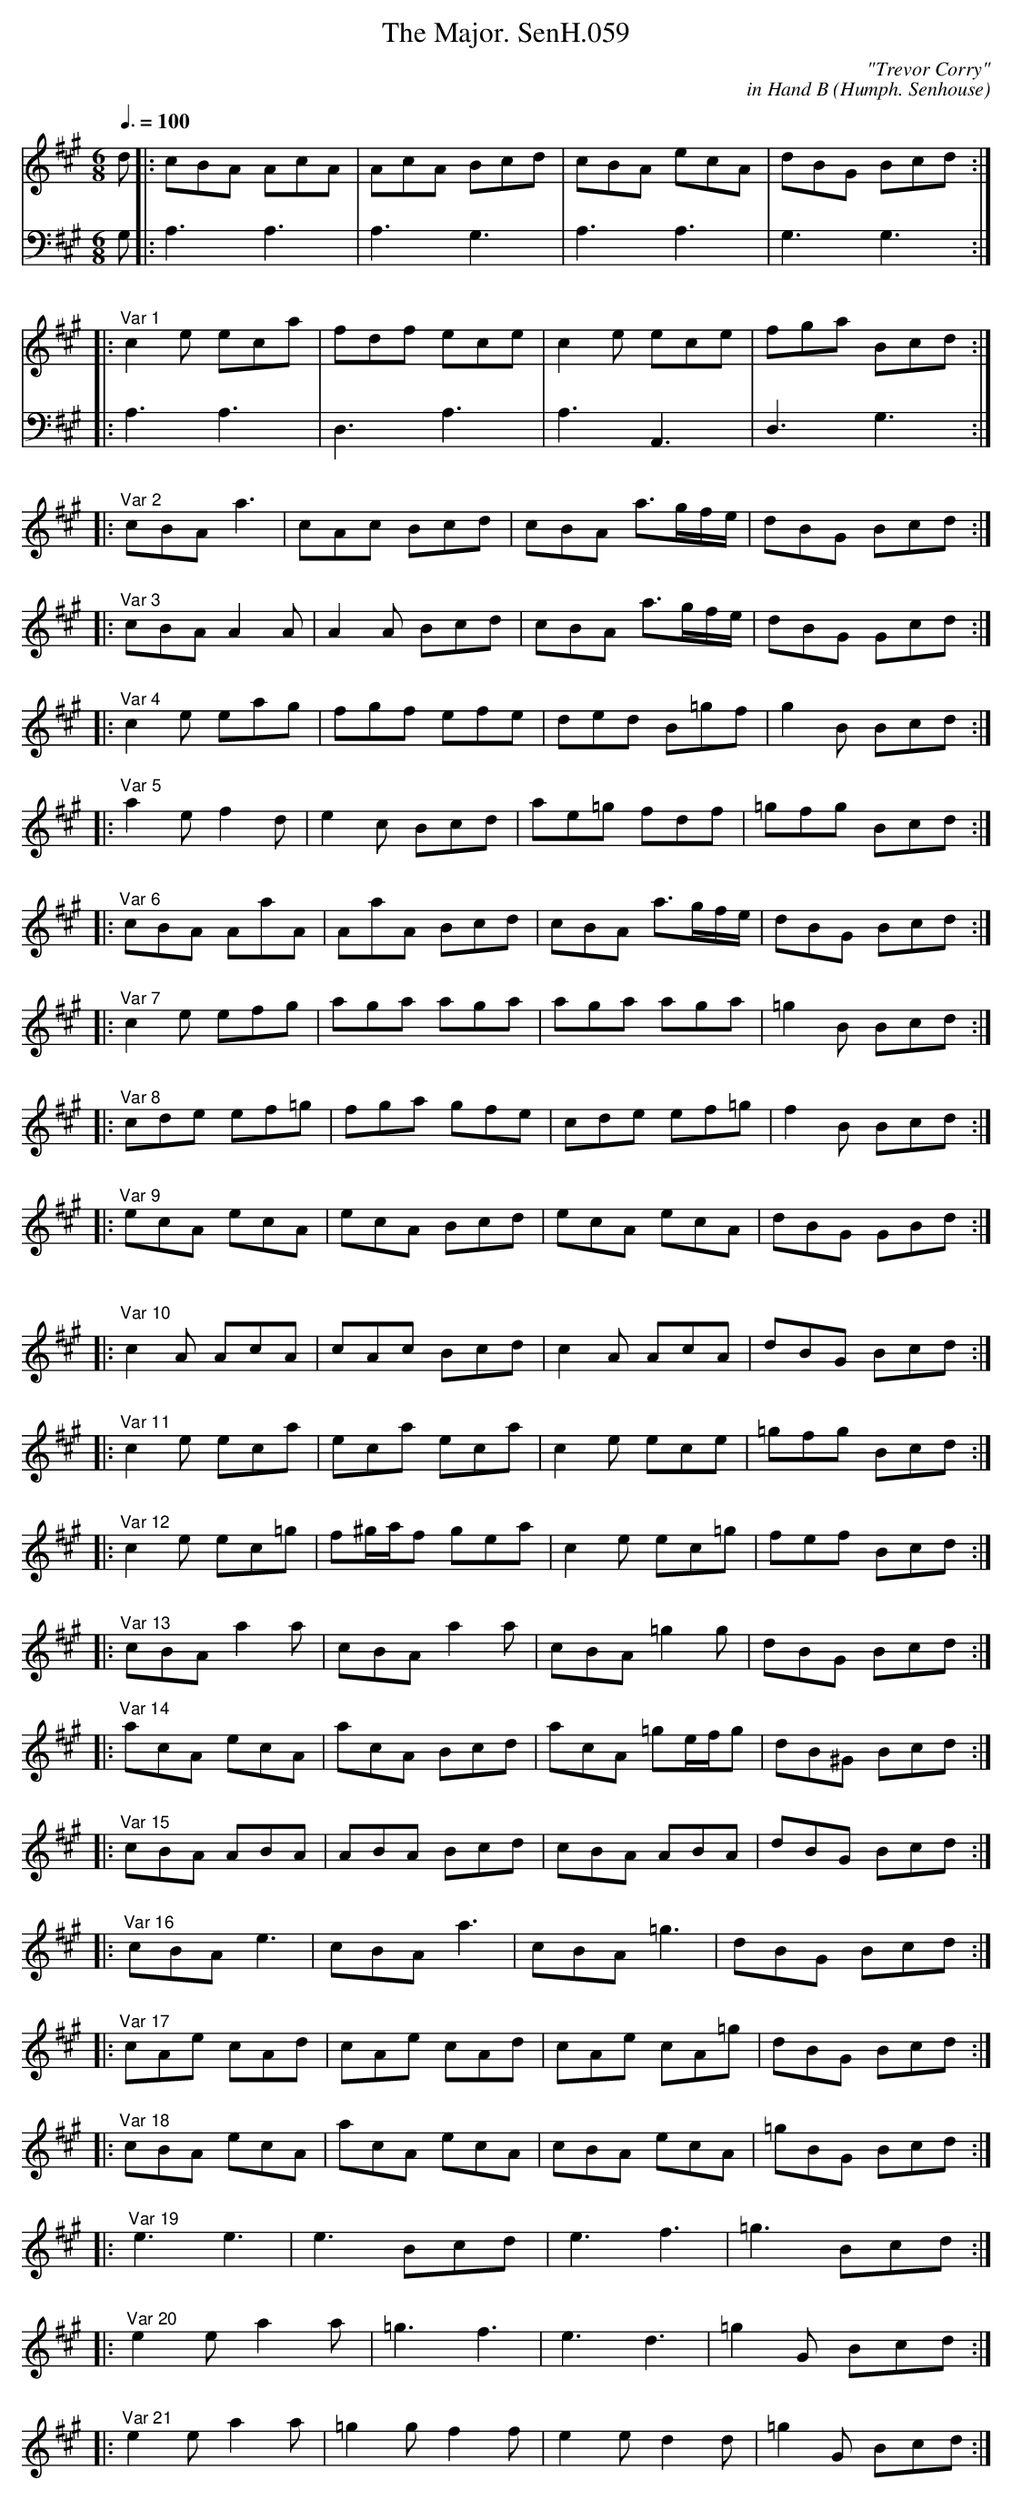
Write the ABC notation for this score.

X:1
T:Major. SenH.059, The
C:"Trevor Corry"
C:in Hand B (Humph. Senhouse)
Q:3/8=100
M:6/8
L:1/8
K:A
V:1
d |: cBA AcA | AcA Bcd | cBA ecA | dBG Bcd :|
|: "^Var 1"c2e eca | fdf ece | c2e ece | fga Bcd :|
|: "^Var 2"cBA a3 | cAc Bcd | cBA a>gf/e/ | dBG Bcd :|
|: "^Var 3"cBA A2A | A2 A Bcd | cBA a>gf/e/ | dBG Gcd :|
|: "^Var 4"c2e eag | fgf efe |ded B=gf | g2B Bcd :|
|: "^Var 5"a2 ef2d | e2c Bcd | ae=g fdf | =gfg Bcd :|
|: "^Var 6"cBA AaA | AaA Bcd | cBA a>gf/e/ | dBG Bcd :|
|: "^Var 7"c2e efg | aga aga | aga aga | =g2B Bcd :|
|: "^Var 8"cde ef=g | fga gfe | cde ef=g | f2B Bcd :|
|: "^Var 9"ecA ecA | ecA Bcd | ecA ecA | dBG GBd :|
|: "^Var 10"c2A AcA | cAc Bcd | c2A AcA | dBG Bcd :|
|: "^Var 11"c2e eca | eca eca | c2e ece | =gfg Bcd :|
|: "^Var 12"c2e ec=g | f^g/a/f gea | c2e ec=g | fef Bcd :|
|: "^Var 13"cBA a2a | cBA a2a | cBA =g2g | dBG Bcd :|
|: "^Var 14"acA ecA | acA Bcd | acA =ge/f/g | dB^G Bcd :|
|: "^Var 15"cBA ABA | ABA Bcd | cBA ABA | dBG Bcd :|
|: "^Var 16"cBA e3 | cBA a3 | cBA =g3 | dBG Bcd :|
|: "^Var 17"cAe cAd | cAe cAd | cAe cA=g | dBG Bcd :|
|: "^Var 18"cBA ecA | acA ecA | cBA ecA | =gBG Bcd :|
|: "^Var 19"e3e3 | e3 Bcd | e3f3 | =g3 Bcd :|
|: "^Var 20"e2e a2a | =g3f3 | e3d3 | =g2G Bcd :|
|: "^Var 21"e2e a2a | =g2g f2f | e2e d2d | =g2G Bcd :|
V:2
G, |: A,3A,3 | A,3 G,3 | A,3 A,3 | G,3G,3 :||: A,3A,3 | D,3A,3 | A,3A,,3 | D,3G,3 :|
